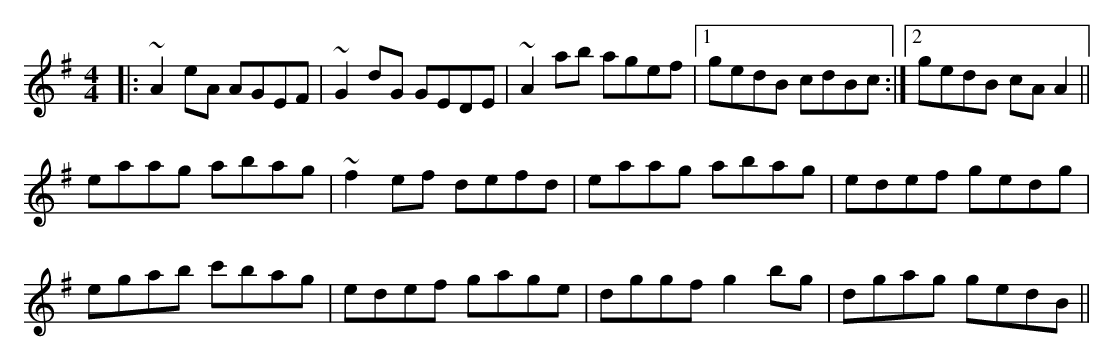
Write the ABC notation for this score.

X:1
M:4/4
K:Ador
|:~A2eA AGEF|~G2dG GEDE|~A2ab agef|1 gedB cdBc:|2 gedB cAA2||
eaag abag|~f2ef defd|eaag abag|edef gedg|
egab c'bag|edef gage|dggf g2bg|dgag gedB||
